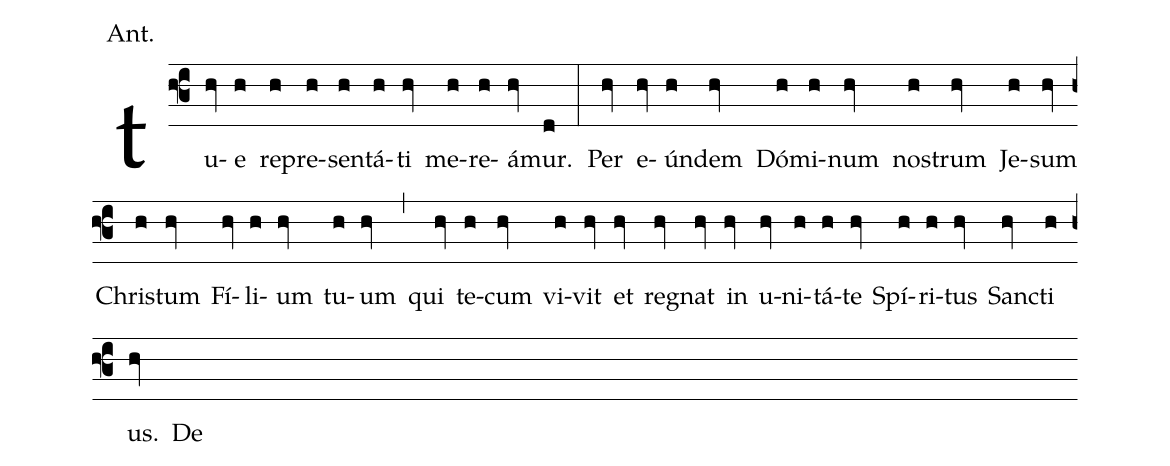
annotation: Ant.;
%%
(f3)
tu(hv)e(h) re(h)pre(h)sen(h)tá(h)ti(hv) me(h)re(h)á(hv)mur.(d) (:)
Per(hv) e(hv)ún(h)dem(hv) Dó(h)mi(h)num(hv) nos(h)trum(hv) Je(h)sum(hv) Chris(h)tum(hv) Fí(hv)li(h)um(hv) tu(h)um(hv) (,)
qui(hv) te(h)cum(hv) vi(h)vit(hv) et(hv) reg(hv)nat(hv) in(hv) u(hv)ni(h)tá(h)te(hv) Spí(h)ri(h)tus(hv) Sanc(hv)ti(h) us.(hv) De()
